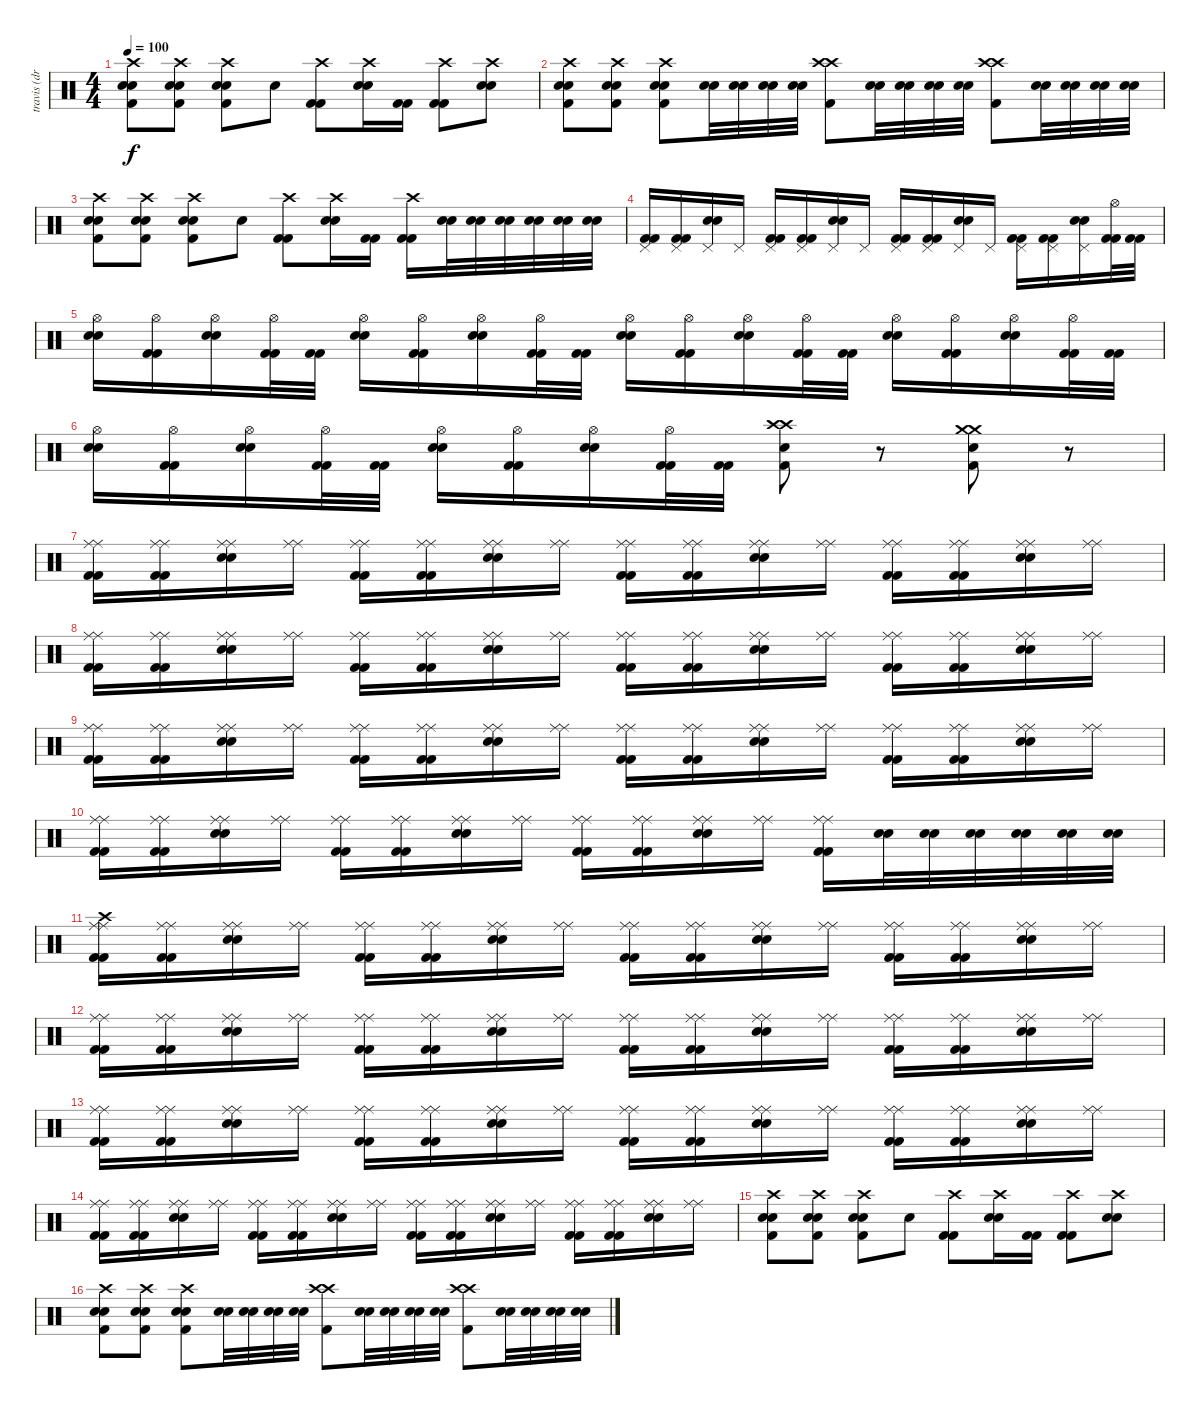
\track ("travis (drums)" "travis (dr") {instrument percussion}
\staff {score}
\articulation defaults
\ts (4 4)
\tempo 100
\clef neutral
\ks c
("Snare (hit) 2" "Snare (hit) 2" "Kick (hit) 2" "Crash high (hit)").8{dy f} ("Snare (hit) 2" "Snare (hit) 2" "Kick (hit) 2" "Crash high (hit)").8 ("Snare (hit) 2" "Snare (hit) 2" "Kick (hit) 2" "Crash high (hit)").8 "Snare (hit) 2".8 ("Kick (hit) 2" "Kick (hit) 2" "Crash high (hit)").8 ("Snare (hit) 2" "Snare (hit) 2" "Crash high (hit)").16 ("Kick (hit) 2" "Kick (hit) 2").16 ("Kick (hit) 2" "Kick (hit) 2" "Crash high (hit)").8 ("Snare (hit) 2" "Snare (hit) 2" "Crash high (hit)").8 |
("Snare (hit) 2" "Snare (hit) 2" "Kick (hit) 2" "Crash high (hit)").8 ("Snare (hit) 2" "Snare (hit) 2" "Kick (hit) 2" "Crash high (hit)").8 ("Snare (hit) 2" "Snare (hit) 2" "Kick (hit) 2" "Crash high (hit)").8 ("Snare (hit) 2" "Snare (hit) 2").32 ("Snare (hit) 2" "Snare (hit) 2").32 ("Snare (hit) 2" "Snare (hit) 2").32 ("Snare (hit) 2" "Snare (hit) 2").32 ("Crash high (hit)" "Crash high (hit)" "Kick (hit) 2").8 ("Snare (hit) 2" "Snare (hit) 2").32 ("Snare (hit) 2" "Snare (hit) 2").32 ("Snare (hit) 2" "Snare (hit) 2").32 ("Snare (hit) 2" "Snare (hit) 2").32 ("Crash high (hit)" "Crash high (hit)" "Kick (hit) 2").8 ("Snare (hit) 2" "Snare (hit) 2").32 ("Snare (hit) 2" "Snare (hit) 2").32 ("Snare (hit) 2" "Snare (hit) 2").32 ("Snare (hit) 2" "Snare (hit) 2").32 |
("Snare (hit) 2" "Snare (hit) 2" "Kick (hit) 2" "Crash high (hit)").8 ("Snare (hit) 2" "Snare (hit) 2" "Kick (hit) 2" "Crash high (hit)").8 ("Snare (hit) 2" "Snare (hit) 2" "Kick (hit) 2" "Crash high (hit)").8 "Snare (hit) 2".8 ("Kick (hit) 2" "Kick (hit) 2" "Crash high (hit)").8 ("Snare (hit) 2" "Snare (hit) 2" "Crash high (hit)").16 ("Kick (hit) 2" "Kick (hit) 2").16 ("Kick (hit) 2" "Kick (hit) 2" "Crash high (hit)").16 ("Snare (hit) 2" "Snare (hit) 2").32 ("Snare (hit) 2" "Snare (hit) 2").32 ("Snare (hit) 2" "Snare (hit) 2").32 ("Snare (hit) 2" "Snare (hit) 2").32 ("Snare (hit) 2" "Snare (hit) 2").32 ("Snare (hit) 2" "Snare (hit) 2").32 |
("Kick (hit) 2" "Kick (hit) 2" "Pedal Hi-Hat (hit)").16 ("Kick (hit) 2" "Kick (hit) 2" "Pedal Hi-Hat (hit)").16 ("Snare (hit) 2" "Snare (hit) 2" "Pedal Hi-Hat (hit)").16 "Pedal Hi-Hat (hit)".16 ("Kick (hit) 2" "Kick (hit) 2" "Pedal Hi-Hat (hit)").16 ("Kick (hit) 2" "Kick (hit) 2" "Pedal Hi-Hat (hit)").16 ("Snare (hit) 2" "Snare (hit) 2" "Pedal Hi-Hat (hit)").16 "Pedal Hi-Hat (hit)".16 ("Kick (hit) 2" "Kick (hit) 2" "Pedal Hi-Hat (hit)").16 ("Kick (hit) 2" "Kick (hit) 2" "Pedal Hi-Hat (hit)").16 ("Snare (hit) 2" "Snare (hit) 2" "Pedal Hi-Hat (hit)").16 "Pedal Hi-Hat (hit)".16 ("Kick (hit) 2" "Kick (hit) 2" "Pedal Hi-Hat (hit)").16 ("Kick (hit) 2" "Kick (hit) 2" "Pedal Hi-Hat (hit)").16 ("Snare (hit) 2" "Snare (hit) 2" "Pedal Hi-Hat (hit)").16 ("Kick (hit) 2" "Kick (hit) 2" "Hi-Hat (open)").32 ("Kick (hit) 2" "Kick (hit) 2").32 |
("Snare (hit) 2" "Snare (hit) 2" "Hi-Hat (open)").16 ("Kick (hit) 2" "Kick (hit) 2" "Hi-Hat (open)").16 ("Snare (hit) 2" "Snare (hit) 2" "Hi-Hat (open)").16 ("Kick (hit) 2" "Kick (hit) 2" "Hi-Hat (open)").32 ("Kick (hit) 2" "Kick (hit) 2").32 ("Snare (hit) 2" "Snare (hit) 2" "Hi-Hat (open)").16 ("Kick (hit) 2" "Kick (hit) 2" "Hi-Hat (open)").16 ("Snare (hit) 2" "Snare (hit) 2" "Hi-Hat (open)").16 ("Kick (hit) 2" "Kick (hit) 2" "Hi-Hat (open)").32 ("Kick (hit) 2" "Kick (hit) 2").32 ("Snare (hit) 2" "Snare (hit) 2" "Hi-Hat (open)").16 ("Kick (hit) 2" "Kick (hit) 2" "Hi-Hat (open)").16 ("Snare (hit) 2" "Snare (hit) 2" "Hi-Hat (open)").16 ("Kick (hit) 2" "Kick (hit) 2" "Hi-Hat (open)").32 ("Kick (hit) 2" "Kick (hit) 2").32 ("Snare (hit) 2" "Snare (hit) 2" "Hi-Hat (open)").16 ("Kick (hit) 2" "Kick (hit) 2" "Hi-Hat (open)").16 ("Snare (hit) 2" "Snare (hit) 2" "Hi-Hat (open)").16 ("Kick (hit) 2" "Kick (hit) 2" "Hi-Hat (open)").32 ("Kick (hit) 2" "Kick (hit) 2").32 |
("Snare (hit) 2" "Snare (hit) 2" "Hi-Hat (open)").16 ("Kick (hit) 2" "Kick (hit) 2" "Hi-Hat (open)").16 ("Snare (hit) 2" "Snare (hit) 2" "Hi-Hat (open)").16 ("Kick (hit) 2" "Kick (hit) 2" "Hi-Hat (open)").32 ("Kick (hit) 2" "Kick (hit) 2").32 ("Snare (hit) 2" "Snare (hit) 2" "Hi-Hat (open)").16 ("Kick (hit) 2" "Kick (hit) 2" "Hi-Hat (open)").16 ("Snare (hit) 2" "Snare (hit) 2" "Hi-Hat (open)").16 ("Kick (hit) 2" "Kick (hit) 2" "Hi-Hat (open)").32 ("Kick (hit) 2" "Kick (hit) 2").32 ("Crash high (hit)" "Crash high (hit)" "Snare (hit) 2" "Kick (hit) 2").8 r.8 ("Crash medium (hit)" "Crash medium (hit)" "Snare (hit) 2" "Kick (hit) 2").8 r.8 |
("Kick (hit) 2" "Kick (hit) 2" "Ride (middle)" "Ride (middle)").16 ("Kick (hit) 2" "Kick (hit) 2" "Ride (middle)" "Ride (middle)").16 ("Snare (hit) 2" "Snare (hit) 2" "Ride (middle)" "Ride (middle)").16 ("Ride (middle)" "Ride (middle)").16 ("Kick (hit) 2" "Kick (hit) 2" "Ride (middle)" "Ride (middle)").16 ("Kick (hit) 2" "Kick (hit) 2" "Ride (middle)" "Ride (middle)").16 ("Snare (hit) 2" "Snare (hit) 2" "Ride (middle)" "Ride (middle)").16 ("Ride (middle)" "Ride (middle)").16 ("Kick (hit) 2" "Kick (hit) 2" "Ride (middle)" "Ride (middle)").16 ("Kick (hit) 2" "Kick (hit) 2" "Ride (middle)" "Ride (middle)").16 ("Snare (hit) 2" "Snare (hit) 2" "Ride (middle)" "Ride (middle)").16 ("Ride (middle)" "Ride (middle)").16 ("Kick (hit) 2" "Kick (hit) 2" "Ride (middle)" "Ride (middle)").16 ("Kick (hit) 2" "Kick (hit) 2" "Ride (middle)" "Ride (middle)").16 ("Snare (hit) 2" "Snare (hit) 2" "Ride (middle)" "Ride (middle)").16 ("Ride (middle)" "Ride (middle)").16 |
("Kick (hit) 2" "Kick (hit) 2" "Ride (middle)" "Ride (middle)").16 ("Kick (hit) 2" "Kick (hit) 2" "Ride (middle)" "Ride (middle)").16 ("Snare (hit) 2" "Snare (hit) 2" "Ride (middle)" "Ride (middle)").16 ("Ride (middle)" "Ride (middle)").16 ("Kick (hit) 2" "Kick (hit) 2" "Ride (middle)" "Ride (middle)").16 ("Kick (hit) 2" "Kick (hit) 2" "Ride (middle)" "Ride (middle)").16 ("Snare (hit) 2" "Snare (hit) 2" "Ride (middle)" "Ride (middle)").16 ("Ride (middle)" "Ride (middle)").16 ("Kick (hit) 2" "Kick (hit) 2" "Ride (middle)" "Ride (middle)").16 ("Kick (hit) 2" "Kick (hit) 2" "Ride (middle)" "Ride (middle)").16 ("Snare (hit) 2" "Snare (hit) 2" "Ride (middle)" "Ride (middle)").16 ("Ride (middle)" "Ride (middle)").16 ("Kick (hit) 2" "Kick (hit) 2" "Ride (middle)" "Ride (middle)").16 ("Kick (hit) 2" "Kick (hit) 2" "Ride (middle)" "Ride (middle)").16 ("Snare (hit) 2" "Snare (hit) 2" "Ride (middle)" "Ride (middle)").16 ("Ride (middle)" "Ride (middle)").16 |
("Kick (hit) 2" "Kick (hit) 2" "Ride (middle)" "Ride (middle)").16 ("Kick (hit) 2" "Kick (hit) 2" "Ride (middle)" "Ride (middle)").16 ("Snare (hit) 2" "Snare (hit) 2" "Ride (middle)" "Ride (middle)").16 ("Ride (middle)" "Ride (middle)").16 ("Kick (hit) 2" "Kick (hit) 2" "Ride (middle)" "Ride (middle)").16 ("Kick (hit) 2" "Kick (hit) 2" "Ride (middle)" "Ride (middle)").16 ("Snare (hit) 2" "Snare (hit) 2" "Ride (middle)" "Ride (middle)").16 ("Ride (middle)" "Ride (middle)").16 ("Kick (hit) 2" "Kick (hit) 2" "Ride (middle)" "Ride (middle)").16 ("Kick (hit) 2" "Kick (hit) 2" "Ride (middle)" "Ride (middle)").16 ("Snare (hit) 2" "Snare (hit) 2" "Ride (middle)" "Ride (middle)").16 ("Ride (middle)" "Ride (middle)").16 ("Kick (hit) 2" "Kick (hit) 2" "Ride (middle)" "Ride (middle)").16 ("Kick (hit) 2" "Kick (hit) 2" "Ride (middle)" "Ride (middle)").16 ("Snare (hit) 2" "Snare (hit) 2" "Ride (middle)" "Ride (middle)").16 ("Ride (middle)" "Ride (middle)").16 |
("Kick (hit) 2" "Kick (hit) 2" "Ride (middle)" "Ride (middle)").16 ("Kick (hit) 2" "Kick (hit) 2" "Ride (middle)" "Ride (middle)").16 ("Snare (hit) 2" "Snare (hit) 2" "Ride (middle)" "Ride (middle)").16 ("Ride (middle)" "Ride (middle)").16 ("Kick (hit) 2" "Kick (hit) 2" "Ride (middle)" "Ride (middle)").16 ("Kick (hit) 2" "Kick (hit) 2" "Ride (middle)" "Ride (middle)").16 ("Snare (hit) 2" "Snare (hit) 2" "Ride (middle)" "Ride (middle)").16 ("Ride (middle)" "Ride (middle)").16 ("Kick (hit) 2" "Kick (hit) 2" "Ride (middle)" "Ride (middle)").16 ("Kick (hit) 2" "Kick (hit) 2" "Ride (middle)" "Ride (middle)").16 ("Snare (hit) 2" "Snare (hit) 2" "Ride (middle)" "Ride (middle)").16 ("Ride (middle)" "Ride (middle)").16 ("Kick (hit) 2" "Kick (hit) 2" "Ride (middle)" "Ride (middle)").16 ("Snare (hit) 2" "Snare (hit) 2").32 ("Snare (hit) 2" "Snare (hit) 2").32 ("Snare (hit) 2" "Snare (hit) 2").32 ("Snare (hit) 2" "Snare (hit) 2").32 ("Snare (hit) 2" "Snare (hit) 2").32 ("Snare (hit) 2" "Snare (hit) 2").32 |
("Kick (hit) 2" "Kick (hit) 2" "Ride (middle)" "Ride (middle)" "Crash high (hit)").16 ("Kick (hit) 2" "Kick (hit) 2" "Ride (middle)" "Ride (middle)").16 ("Snare (hit) 2" "Snare (hit) 2" "Ride (middle)" "Ride (middle)").16 ("Ride (middle)" "Ride (middle)").16 ("Kick (hit) 2" "Kick (hit) 2" "Ride (middle)" "Ride (middle)").16 ("Kick (hit) 2" "Kick (hit) 2" "Ride (middle)" "Ride (middle)").16 ("Snare (hit) 2" "Snare (hit) 2" "Ride (middle)" "Ride (middle)").16 ("Ride (middle)" "Ride (middle)").16 ("Kick (hit) 2" "Kick (hit) 2" "Ride (middle)" "Ride (middle)").16 ("Kick (hit) 2" "Kick (hit) 2" "Ride (middle)" "Ride (middle)").16 ("Snare (hit) 2" "Snare (hit) 2" "Ride (middle)" "Ride (middle)").16 ("Ride (middle)" "Ride (middle)").16 ("Kick (hit) 2" "Kick (hit) 2" "Ride (middle)" "Ride (middle)").16 ("Kick (hit) 2" "Kick (hit) 2" "Ride (middle)" "Ride (middle)").16 ("Snare (hit) 2" "Snare (hit) 2" "Ride (middle)" "Ride (middle)").16 ("Ride (middle)" "Ride (middle)").16 |
("Kick (hit) 2" "Kick (hit) 2" "Ride (middle)" "Ride (middle)").16 ("Kick (hit) 2" "Kick (hit) 2" "Ride (middle)" "Ride (middle)").16 ("Snare (hit) 2" "Snare (hit) 2" "Ride (middle)" "Ride (middle)").16 ("Ride (middle)" "Ride (middle)").16 ("Kick (hit) 2" "Kick (hit) 2" "Ride (middle)" "Ride (middle)").16 ("Kick (hit) 2" "Kick (hit) 2" "Ride (middle)" "Ride (middle)").16 ("Snare (hit) 2" "Snare (hit) 2" "Ride (middle)" "Ride (middle)").16 ("Ride (middle)" "Ride (middle)").16 ("Kick (hit) 2" "Kick (hit) 2" "Ride (middle)" "Ride (middle)").16 ("Kick (hit) 2" "Kick (hit) 2" "Ride (middle)" "Ride (middle)").16 ("Snare (hit) 2" "Snare (hit) 2" "Ride (middle)" "Ride (middle)").16 ("Ride (middle)" "Ride (middle)").16 ("Kick (hit) 2" "Kick (hit) 2" "Ride (middle)" "Ride (middle)").16 ("Kick (hit) 2" "Kick (hit) 2" "Ride (middle)" "Ride (middle)").16 ("Snare (hit) 2" "Snare (hit) 2" "Ride (middle)" "Ride (middle)").16 ("Ride (middle)" "Ride (middle)").16 |
("Kick (hit) 2" "Kick (hit) 2" "Ride (middle)" "Ride (middle)").16 ("Kick (hit) 2" "Kick (hit) 2" "Ride (middle)" "Ride (middle)").16 ("Snare (hit) 2" "Snare (hit) 2" "Ride (middle)" "Ride (middle)").16 ("Ride (middle)" "Ride (middle)").16 ("Kick (hit) 2" "Kick (hit) 2" "Ride (middle)" "Ride (middle)").16 ("Kick (hit) 2" "Kick (hit) 2" "Ride (middle)" "Ride (middle)").16 ("Snare (hit) 2" "Snare (hit) 2" "Ride (middle)" "Ride (middle)").16 ("Ride (middle)" "Ride (middle)").16 ("Kick (hit) 2" "Kick (hit) 2" "Ride (middle)" "Ride (middle)").16 ("Kick (hit) 2" "Kick (hit) 2" "Ride (middle)" "Ride (middle)").16 ("Snare (hit) 2" "Snare (hit) 2" "Ride (middle)" "Ride (middle)").16 ("Ride (middle)" "Ride (middle)").16 ("Kick (hit) 2" "Kick (hit) 2" "Ride (middle)" "Ride (middle)").16 ("Kick (hit) 2" "Kick (hit) 2" "Ride (middle)" "Ride (middle)").16 ("Snare (hit) 2" "Snare (hit) 2" "Ride (middle)" "Ride (middle)").16 ("Ride (middle)" "Ride (middle)").16 |
("Kick (hit) 2" "Kick (hit) 2" "Ride (middle)" "Ride (middle)").16 ("Kick (hit) 2" "Kick (hit) 2" "Ride (middle)" "Ride (middle)").16 ("Snare (hit) 2" "Snare (hit) 2" "Ride (middle)" "Ride (middle)").16 ("Ride (middle)" "Ride (middle)").16 ("Kick (hit) 2" "Kick (hit) 2" "Ride (middle)" "Ride (middle)").16 ("Kick (hit) 2" "Kick (hit) 2" "Ride (middle)" "Ride (middle)").16 ("Snare (hit) 2" "Snare (hit) 2" "Ride (middle)" "Ride (middle)").16 ("Ride (middle)" "Ride (middle)").16 ("Kick (hit) 2" "Kick (hit) 2" "Ride (middle)" "Ride (middle)").16 ("Kick (hit) 2" "Kick (hit) 2" "Ride (middle)" "Ride (middle)").16 ("Snare (hit) 2" "Snare (hit) 2" "Ride (middle)" "Ride (middle)").16 ("Ride (middle)" "Ride (middle)").16 ("Kick (hit) 2" "Kick (hit) 2" "Ride (middle)" "Ride (middle)").16 ("Kick (hit) 2" "Kick (hit) 2" "Ride (middle)" "Ride (middle)").16 ("Snare (hit) 2" "Snare (hit) 2" "Ride (middle)" "Ride (middle)").16 ("Ride (middle)" "Ride (middle)").16 |
("Snare (hit) 2" "Snare (hit) 2" "Kick (hit) 2" "Crash high (hit)").8 ("Snare (hit) 2" "Snare (hit) 2" "Kick (hit) 2" "Crash high (hit)").8 ("Snare (hit) 2" "Snare (hit) 2" "Kick (hit) 2" "Crash high (hit)").8 "Snare (hit) 2".8 ("Kick (hit) 2" "Kick (hit) 2" "Crash high (hit)").8 ("Snare (hit) 2" "Snare (hit) 2" "Crash high (hit)").16 ("Kick (hit) 2" "Kick (hit) 2").16 ("Kick (hit) 2" "Kick (hit) 2" "Crash high (hit)").8 ("Snare (hit) 2" "Snare (hit) 2" "Crash high (hit)").8 |
("Snare (hit) 2" "Snare (hit) 2" "Kick (hit) 2" "Crash high (hit)").8 ("Snare (hit) 2" "Snare (hit) 2" "Kick (hit) 2" "Crash high (hit)").8 ("Snare (hit) 2" "Snare (hit) 2" "Kick (hit) 2" "Crash high (hit)").8 ("Snare (hit) 2" "Snare (hit) 2").32 ("Snare (hit) 2" "Snare (hit) 2").32 ("Snare (hit) 2" "Snare (hit) 2").32 ("Snare (hit) 2" "Snare (hit) 2").32 ("Crash high (hit)" "Crash high (hit)" "Kick (hit) 2").8 ("Snare (hit) 2" "Snare (hit) 2").32 ("Snare (hit) 2" "Snare (hit) 2").32 ("Snare (hit) 2" "Snare (hit) 2").32 ("Snare (hit) 2" "Snare (hit) 2").32 ("Crash high (hit)" "Crash high (hit)" "Kick (hit) 2").8 ("Snare (hit) 2" "Snare (hit) 2").32 ("Snare (hit) 2" "Snare (hit) 2").32 ("Snare (hit) 2" "Snare (hit) 2").32 ("Snare (hit) 2" "Snare (hit) 2").32
